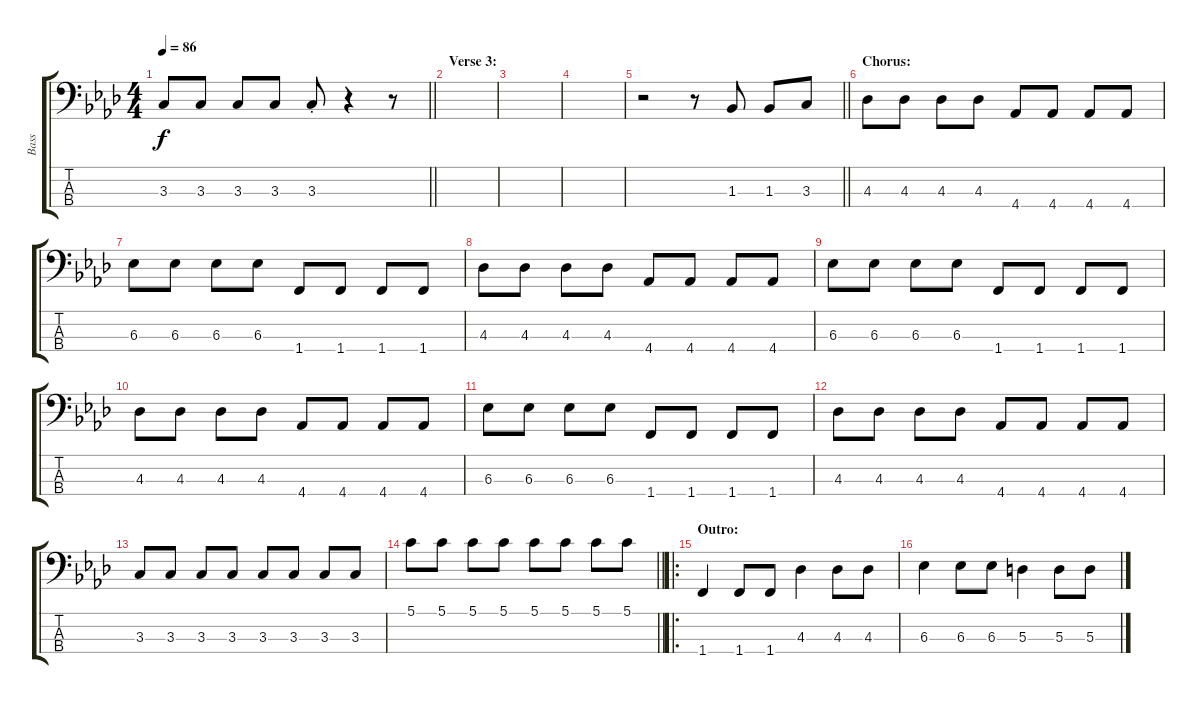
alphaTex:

\track ("Bass" "Bass") {instrument electricbasspick}
\staff {score tabs}
\tuning (G2 D2 A1 E1) {hide}
\ts (4 4)
\tempo 86
\clef f4
\barLineRight lightlight
\ks ab
3.3.8{dy f} 3.3.8 3.3.8 3.3.8 3.3{st}.8 r.4 r.8 |
\section ("" "Verse 3:")
|
|
|
\barLineRight lightlight
r.2 r.8 1.3.8 1.3.8 3.3.8 |
\section ("" "Chorus:")
4.3.8 4.3.8 4.3.8 4.3.8 4.4.8 4.4.8 4.4.8 4.4.8 |
6.3.8 6.3.8 6.3.8 6.3.8 1.4.8 1.4.8 1.4.8 1.4.8 |
4.3.8 4.3.8 4.3.8 4.3.8 4.4.8 4.4.8 4.4.8 4.4.8 |
6.3.8 6.3.8 6.3.8 6.3.8 1.4.8 1.4.8 1.4.8 1.4.8 |
4.3.8 4.3.8 4.3.8 4.3.8 4.4.8 4.4.8 4.4.8 4.4.8 |
6.3.8 6.3.8 6.3.8 6.3.8 1.4.8 1.4.8 1.4.8 1.4.8 |
4.3.8 4.3.8 4.3.8 4.3.8 4.4.8 4.4.8 4.4.8 4.4.8 |
3.3.8 3.3.8 3.3.8 3.3.8 3.3.8 3.3.8 3.3.8 3.3.8 |
\barLineRight lightlight
5.1.8 5.1.8 5.1.8 5.1.8 5.1.8 5.1.8 5.1.8 5.1.8 |
\ro
\section ("" "Outro:")
1.4.4 1.4.8 1.4.8 4.3.4 4.3.8 4.3.8 |
6.3.4 6.3.8 6.3.8 5.3.4 5.3.8 5.3.8
